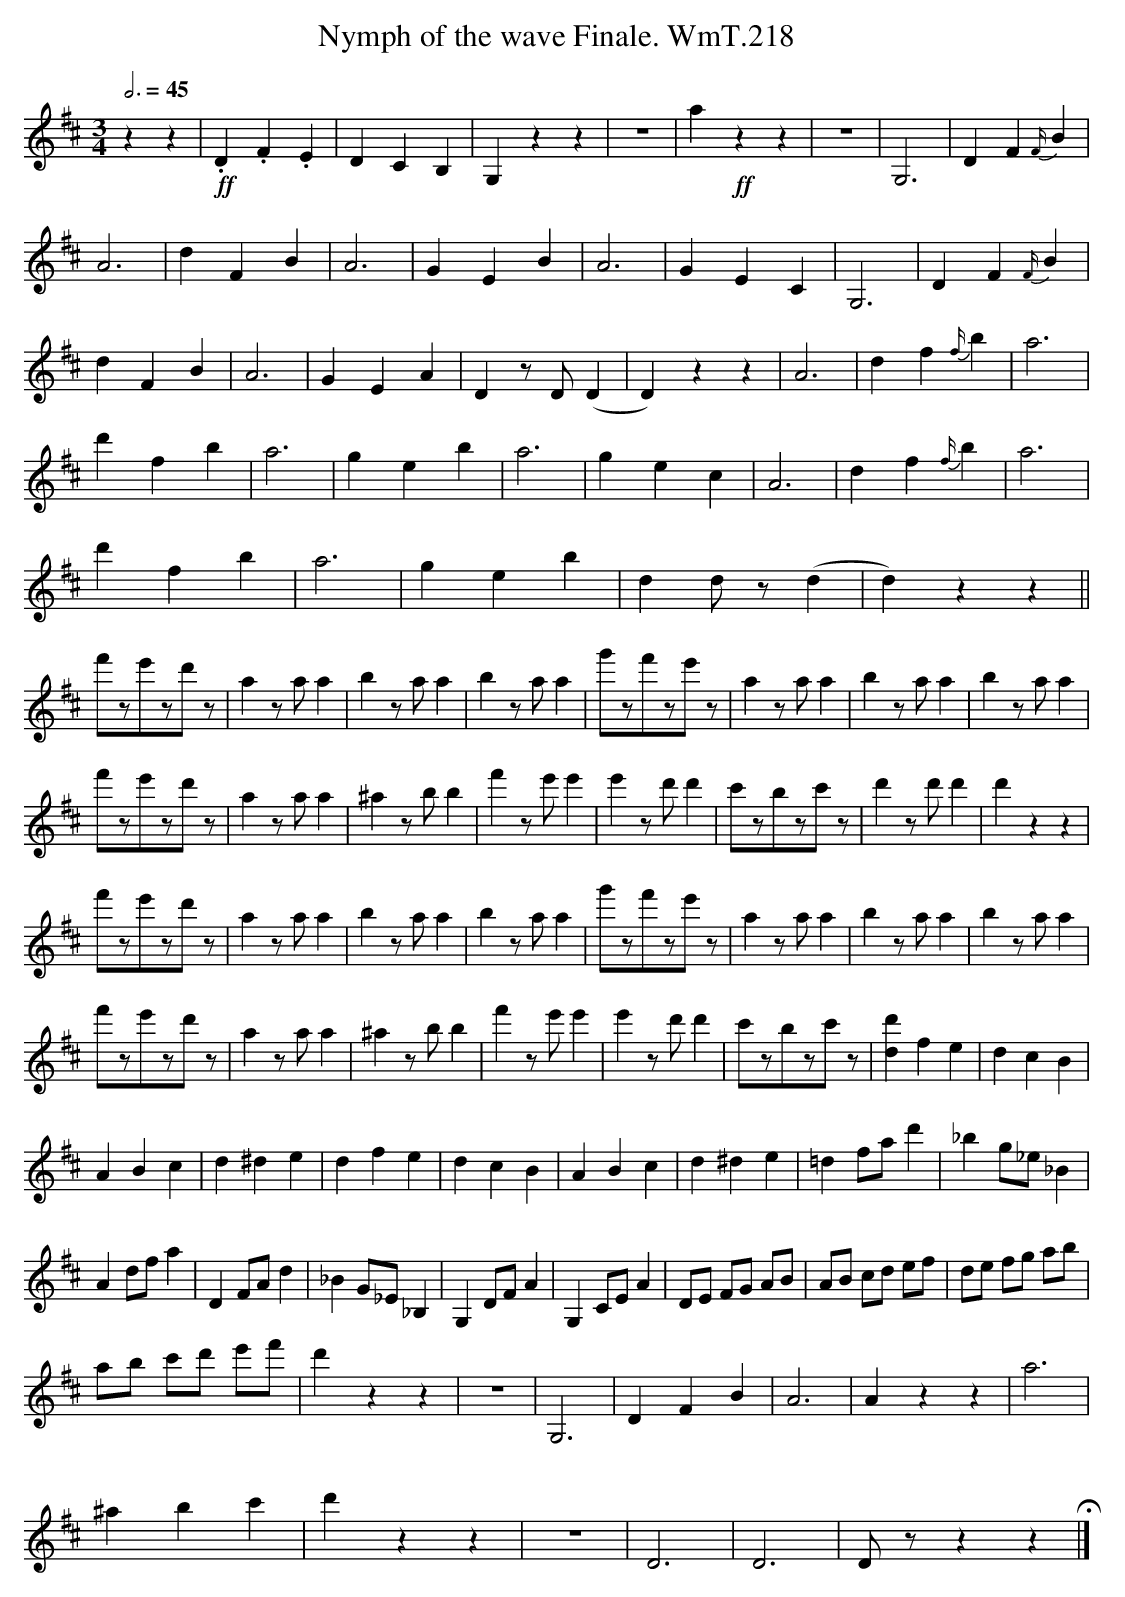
X:1
T:Nymph of the wave Finale. WmT.218
M:3/4
L:1/8
Q:3/4=45
K:D
z2z2|!ff!.D2.F2.E2|D2C2B,2|G,2z2z2|Z|\\
a2!ff!z2z2|Z|G,6|D2F2 {F/}B2|
A6|d2F2B2|A6|G2E2B2|A6|G2E2C2|G,6|D2F2 {F/}B2|
d2F2B2|A6|G2E2A2|D2 zD(D2|D2)z2z2|A6|d2f2 {f/}b2|a6|
d'2f2b2|a6|g2e2b2|a6|g2e2c2|A6|d2f2 {f/}b2|a6|
d'2f2b2|a6|g2e2b2|d2 dz (d2|d2)z2z2||
f'ze'zd'z|a2 za a2|b2 za a2|b2 za a2|\\
g'zf'ze'z|a2 za a2|b2 za a2|b2 za a2|
f'ze'zd'z|a2 za a2|^a2 zb b2|f'2 ze' e'2|\\
e'2 zd' d'2|c'zbzc'z|d'2 zd' d'2|d'2z2z2|
f'ze'zd'z|a2 za a2|b2 za a2|b2 za a2|\\
g'zf'ze'z|a2 za a2|b2 za a2|b2 za a2|
f'ze'zd'z|a2 za a2|^a2 zb b2|f'2 ze' e'2|\\
e'2 zd' d'2|c'zbzc'z|[d'2d2]f2e2|d2c2B2|
A2B2c2|d2^d2e2|d2f2e2|d2c2B2|\\
A2B2c2|d2^d2e2|=d2 fa d'2|_b2 g_e _B2|
A2 df a2|D2 FA d2|_B2 G_E _B,2|G,2 DF A2|\\
G,2 CE A2|DE FG AB|AB cd ef|de fg ab|
ab c'd' e'f'|d'2 z2z2|Z|G,6|\\
D2F2B2|A6|A2z2z2|a6|
^a2b2c'2|d'2z2z2|Z|D6|D6|Dz z2z2 H|]
